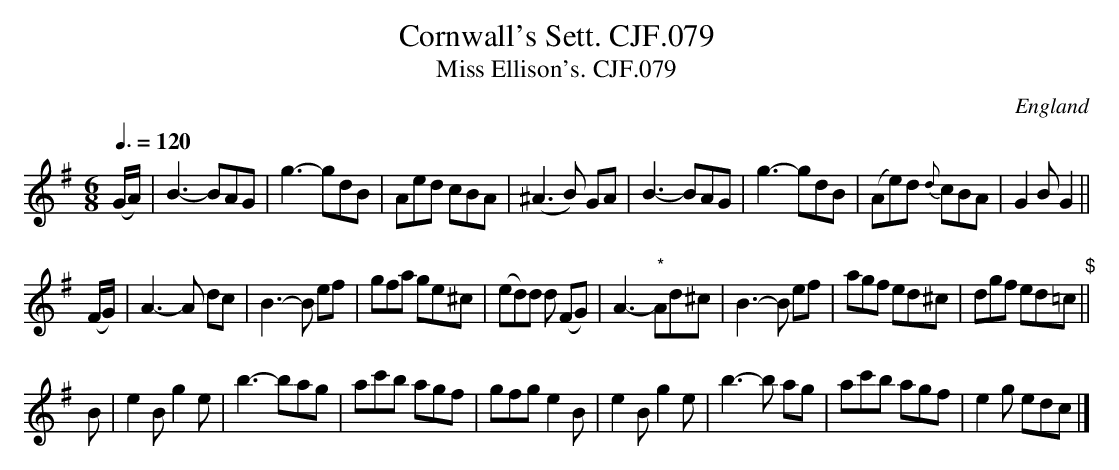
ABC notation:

X:1
T:Cornwall's Sett. CJF.079
T:Miss Ellison's. CJF.079
O:England
M:6/8
L:1/8
Q:3/8=120
K:G major
(G/A/)|B3-BAG|g3-gdB|Aed cBA|(^A3B) GA|\
B3-BAG|g3-gdB|(Ae)d {d}cBA|G2BG2h||!
(F/G/)|A3-A dc|B3-B ef|gfa ge^c|(ed)d d (FG)|\
A3-"*"Ad^c|B3-B ef|agf ed^c|dgf ed=c"$"||!
B|e2Bg2e|b3-bag|ac'b agf|gfge2B|\
e2Bg2e|b3-b ag|ac'b agf|e2g edc|]
